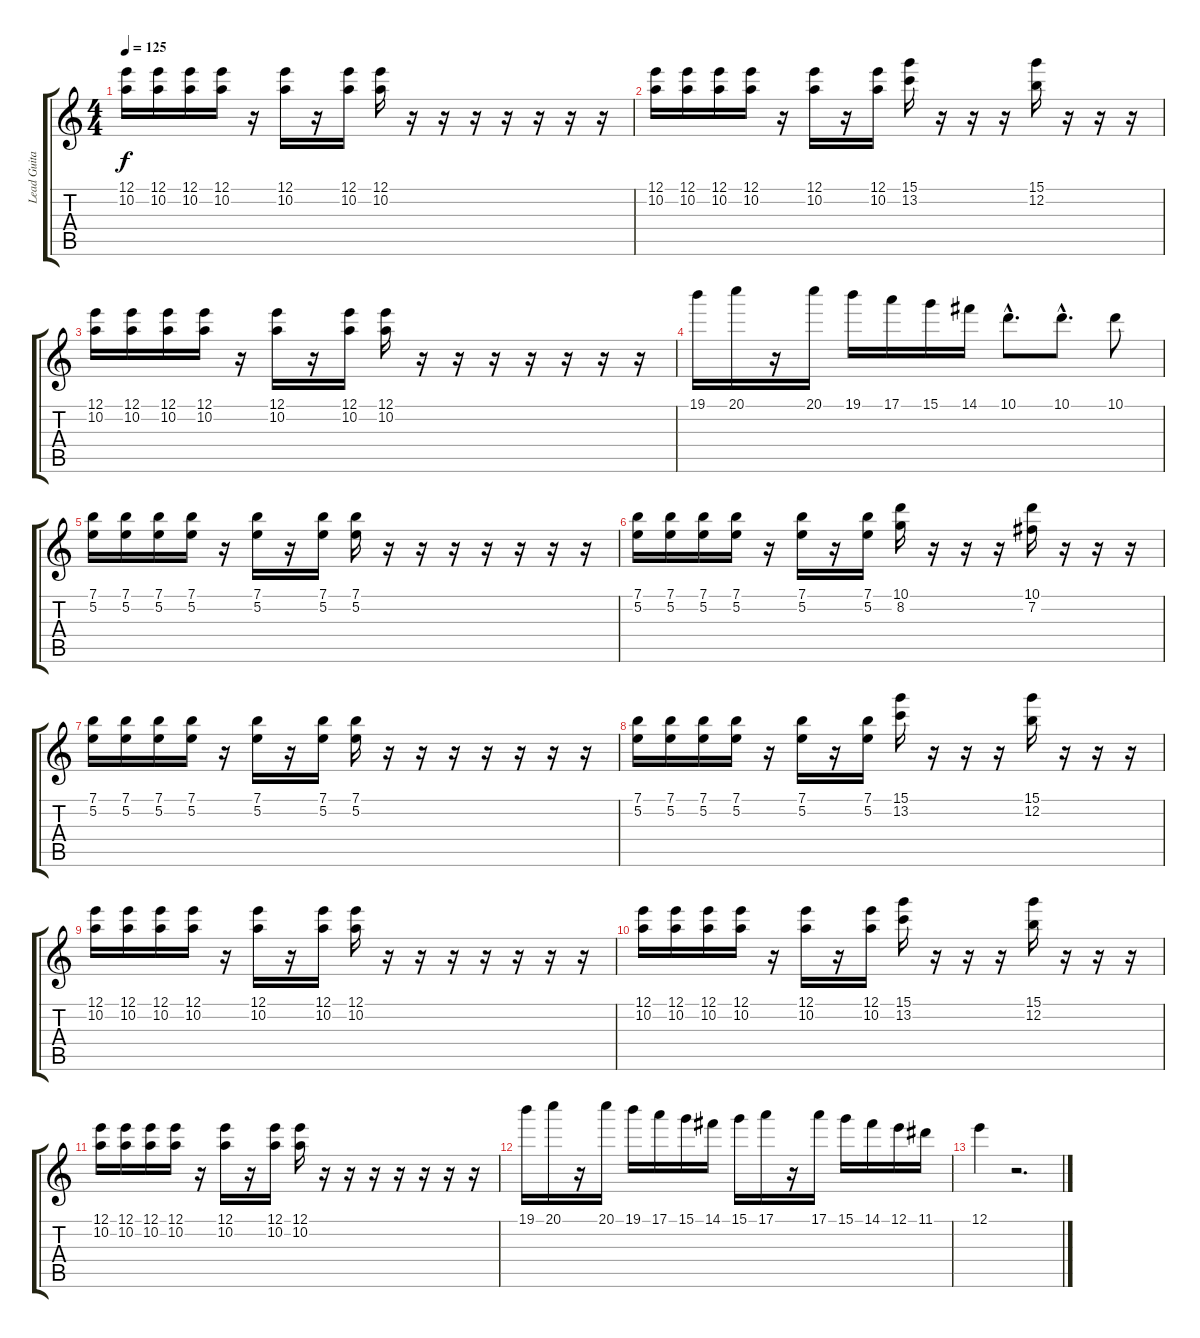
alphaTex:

\track ("Lead Guitar" "Lead Guita") {instrument overdrivenguitar}
\staff {score tabs}
\tuning (E4 B3 G3 D3 A2 E2) {hide}
\ts (4 4)
\tempo 125
\clef g2
\ks c
(12.1 10.2).16{dy f} (12.1 10.2).16 (12.1 10.2).16 (12.1 10.2).16 r.16 (12.1 10.2).16 r.16 (12.1 10.2).16 (12.1 10.2).16 r.16 r.16 r.16 r.16 r.16 r.16 r.16 |
(12.1 10.2).16 (12.1 10.2).16 (12.1 10.2).16 (12.1 10.2).16 r.16 (12.1 10.2).16 r.16 (12.1 10.2).16 (15.1 13.2).16 r.16 r.16 r.16 (15.1 12.2).16 r.16 r.16 r.16 |
(12.1 10.2).16 (12.1 10.2).16 (12.1 10.2).16 (12.1 10.2).16 r.16 (12.1 10.2).16 r.16 (12.1 10.2).16 (12.1 10.2).16 r.16 r.16 r.16 r.16 r.16 r.16 r.16 |
19.1.16 20.1.16 r.16 20.1.16 19.1.16 17.1.16 15.1.16 14.1.16 10.1{hac}.8{d} 10.1{hac}.8{d} 10.1.8 |
(7.1 5.2).16 (7.1 5.2).16 (7.1 5.2).16 (7.1 5.2).16 r.16 (7.1 5.2).16 r.16 (7.1 5.2).16 (7.1 5.2).16 r.16 r.16 r.16 r.16 r.16 r.16 r.16 |
(7.1 5.2).16 (7.1 5.2).16 (7.1 5.2).16 (7.1 5.2).16 r.16 (7.1 5.2).16 r.16 (7.1 5.2).16 (10.1 8.2).16 r.16 r.16 r.16 (10.1 7.2).16 r.16 r.16 r.16 |
(7.1 5.2).16 (7.1 5.2).16 (7.1 5.2).16 (7.1 5.2).16 r.16 (7.1 5.2).16 r.16 (7.1 5.2).16 (7.1 5.2).16 r.16 r.16 r.16 r.16 r.16 r.16 r.16 |
(7.1 5.2).16 (7.1 5.2).16 (7.1 5.2).16 (7.1 5.2).16 r.16 (7.1 5.2).16 r.16 (7.1 5.2).16 (15.1 13.2).16 r.16 r.16 r.16 (15.1 12.2).16 r.16 r.16 r.16 |
(12.1 10.2).16 (12.1 10.2).16 (12.1 10.2).16 (12.1 10.2).16 r.16 (12.1 10.2).16 r.16 (12.1 10.2).16 (12.1 10.2).16 r.16 r.16 r.16 r.16 r.16 r.16 r.16 |
(12.1 10.2).16 (12.1 10.2).16 (12.1 10.2).16 (12.1 10.2).16 r.16 (12.1 10.2).16 r.16 (12.1 10.2).16 (15.1 13.2).16 r.16 r.16 r.16 (15.1 12.2).16 r.16 r.16 r.16 |
(12.1 10.2).16 (12.1 10.2).16 (12.1 10.2).16 (12.1 10.2).16 r.16 (12.1 10.2).16 r.16 (12.1 10.2).16 (12.1 10.2).16 r.16 r.16 r.16 r.16 r.16 r.16 r.16 |
19.1.16 20.1.16 r.16 20.1.16 19.1.16 17.1.16 15.1.16 14.1.16 15.1.16 17.1.16 r.16 17.1.16 15.1.16 14.1.16 12.1.16 11.1.16 |
12.1.4 r.2{d}
